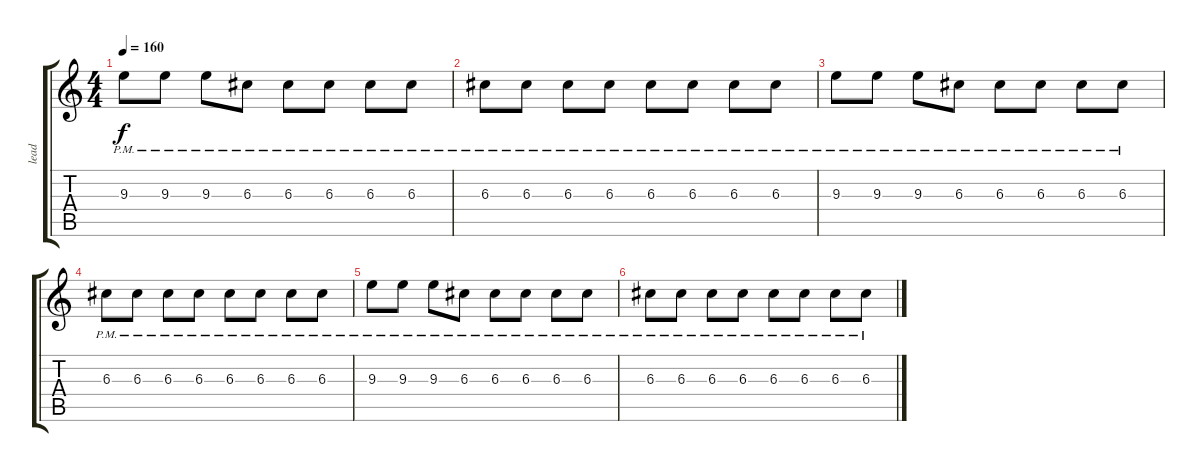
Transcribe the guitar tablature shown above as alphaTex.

\track ("lead" "lead") {instrument distortionguitar}
\staff {score tabs}
\tuning (E4 B3 G3 D3 A2 E2) {hide}
\ts (4 4)
\tempo 160
\clef g2
\ks c
9.3{pm}.8{dy f} 9.3{pm}.8 9.3{pm}.8 6.3{pm}.8 6.3{pm}.8 6.3{pm}.8 6.3{pm}.8 6.3{pm}.8 |
6.3{pm}.8 6.3{pm}.8 6.3{pm}.8 6.3{pm}.8 6.3{pm}.8 6.3{pm}.8 6.3{pm}.8 6.3{pm}.8 |
9.3{pm}.8 9.3{pm}.8 9.3{pm}.8 6.3{pm}.8 6.3{pm}.8 6.3{pm}.8 6.3{pm}.8 6.3{pm}.8 |
6.3{pm}.8 6.3{pm}.8 6.3{pm}.8 6.3{pm}.8 6.3{pm}.8 6.3{pm}.8 6.3{pm}.8 6.3{pm}.8 |
9.3{pm}.8 9.3{pm}.8 9.3{pm}.8 6.3{pm}.8 6.3{pm}.8 6.3{pm}.8 6.3{pm}.8 6.3{pm}.8 |
6.3{pm}.8 6.3{pm}.8 6.3{pm}.8 6.3{pm}.8 6.3{pm}.8 6.3{pm}.8 6.3{pm}.8 6.3{pm}.8
